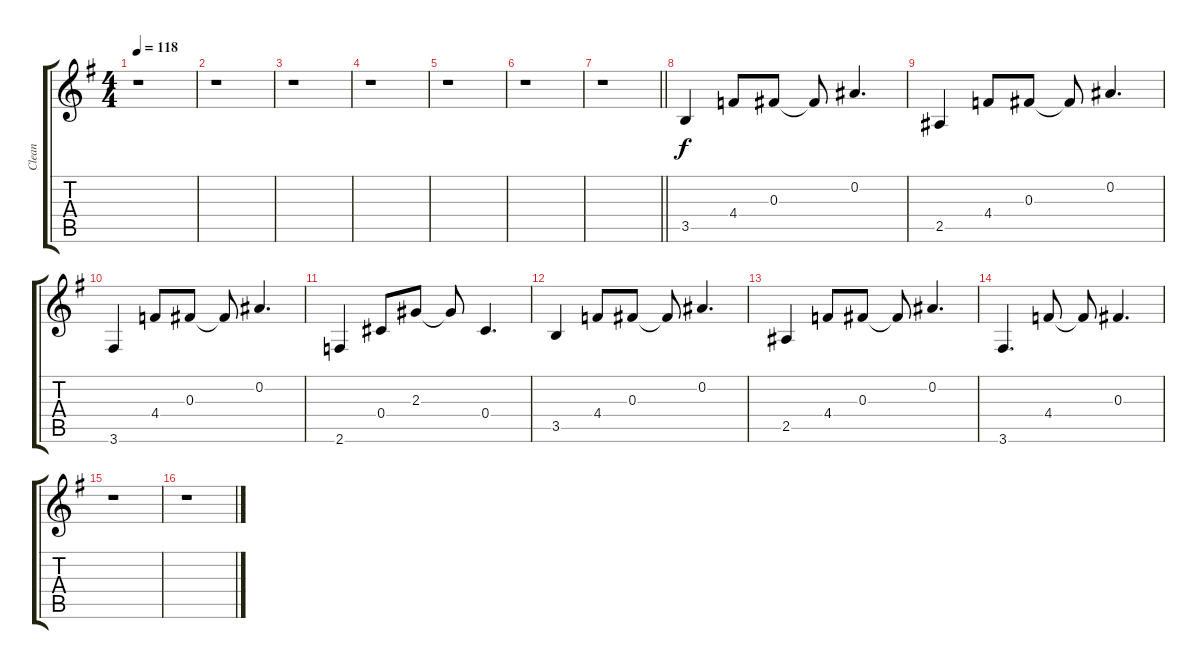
\track ("Clean" "Clean") {instrument electricguitarclean}
\staff {score tabs}
\tuning (Eb4 Bb3 Gb3 Db3 Ab2 Eb2) {hide}
\ts (4 4)
\tempo 118
\clef g2
\ks g
r.1{dy f} |
r.1 |
r.1 |
r.1 |
r.1 |
r.1 |
\barLineRight lightlight
r.1 |
3.5.4 4.4.8 0.3.8 0.3{t}.8 0.2.4{d} |
2.5.4 4.4.8 0.3.8 0.3{t}.8 0.2.4{d} |
3.6.4 4.4.8 0.3.8 0.3{t}.8 0.2.4{d} |
2.6.4 0.4.8 2.3.8 2.3{t}.8 0.4.4{d} |
3.5.4 4.4.8 0.3.8 0.3{t}.8 0.2.4{d} |
2.5.4 4.4.8 0.3.8 0.3{t}.8 0.2.4{d} |
3.6.4{d} 4.4.8 4.4{t}.8 0.3.4{d} |
r.1 |
r.1
